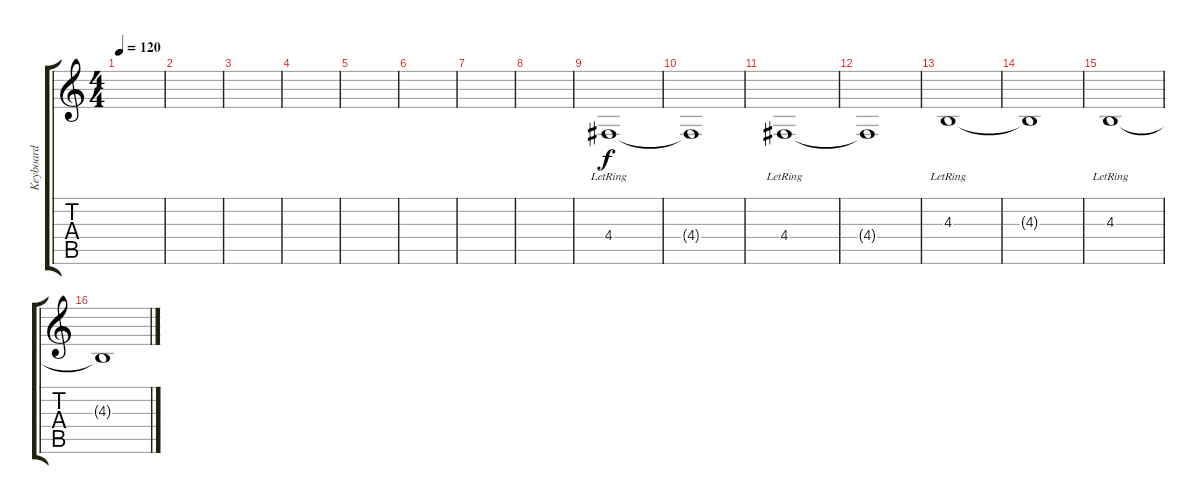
\track ("Keyboard" "Keyboard") {instrument pad7halo}
\staff {score tabs}
\tuning (E4 B3 G3 D3 A2 E2) {hide}
\ts (4 4)
\tempo 120
\clef g2
\ks c
|
|
|
|
|
|
|
|
4.4{lr}.1 |
4.4{t}.1 |
4.4{lr}.1 |
4.4{t}.1 |
4.3{lr}.1 |
4.3{t}.1 |
4.3{lr}.1 |
4.3{t}.1
